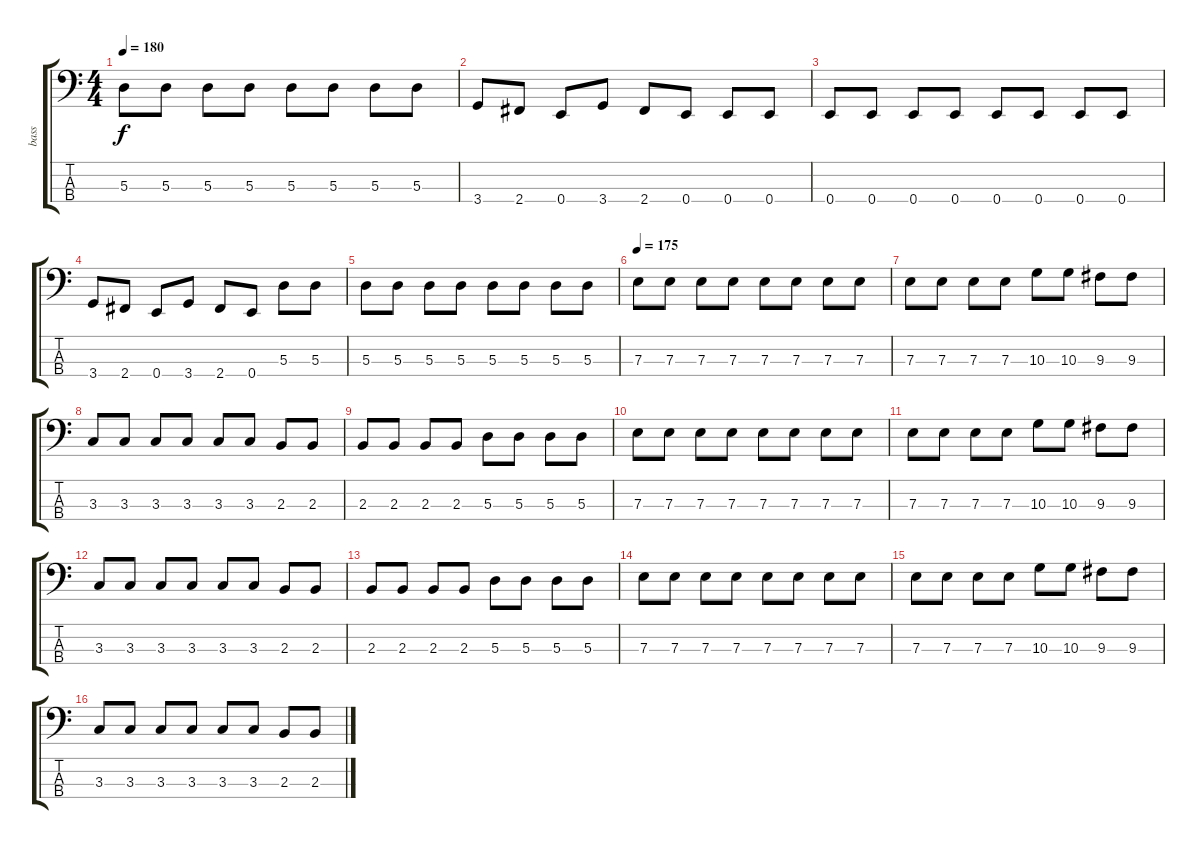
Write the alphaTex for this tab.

\track ("bass" "bass") {instrument electricbassfinger}
\staff {score tabs}
\tuning (G2 D2 A1 E1) {hide}
\ts (4 4)
\tempo 180
\clef f4
\ks c
5.3.8{dy f} 5.3.8 5.3.8 5.3.8 5.3.8 5.3.8 5.3.8 5.3.8 |
3.4.8 2.4.8 0.4.8 3.4.8 2.4.8 0.4.8 0.4.8 0.4.8 |
0.4.8 0.4.8 0.4.8 0.4.8 0.4.8 0.4.8 0.4.8 0.4.8 |
3.4.8 2.4.8 0.4.8 3.4.8 2.4.8 0.4.8 5.3.8 5.3.8 |
5.3.8 5.3.8 5.3.8 5.3.8 5.3.8 5.3.8 5.3.8 5.3.8 |
\tempo 175
7.3.8 7.3.8 7.3.8 7.3.8 7.3.8 7.3.8 7.3.8 7.3.8 |
7.3.8 7.3.8 7.3.8 7.3.8 10.3.8 10.3.8 9.3.8 9.3.8 |
3.3.8 3.3.8 3.3.8 3.3.8 3.3.8 3.3.8 2.3.8 2.3.8 |
2.3.8 2.3.8 2.3.8 2.3.8 5.3.8 5.3.8 5.3.8 5.3.8 |
7.3.8 7.3.8 7.3.8 7.3.8 7.3.8 7.3.8 7.3.8 7.3.8 |
7.3.8 7.3.8 7.3.8 7.3.8 10.3.8 10.3.8 9.3.8 9.3.8 |
3.3.8 3.3.8 3.3.8 3.3.8 3.3.8 3.3.8 2.3.8 2.3.8 |
2.3.8 2.3.8 2.3.8 2.3.8 5.3.8 5.3.8 5.3.8 5.3.8 |
7.3.8 7.3.8 7.3.8 7.3.8 7.3.8 7.3.8 7.3.8 7.3.8 |
7.3.8 7.3.8 7.3.8 7.3.8 10.3.8 10.3.8 9.3.8 9.3.8 |
3.3.8 3.3.8 3.3.8 3.3.8 3.3.8 3.3.8 2.3.8 2.3.8
